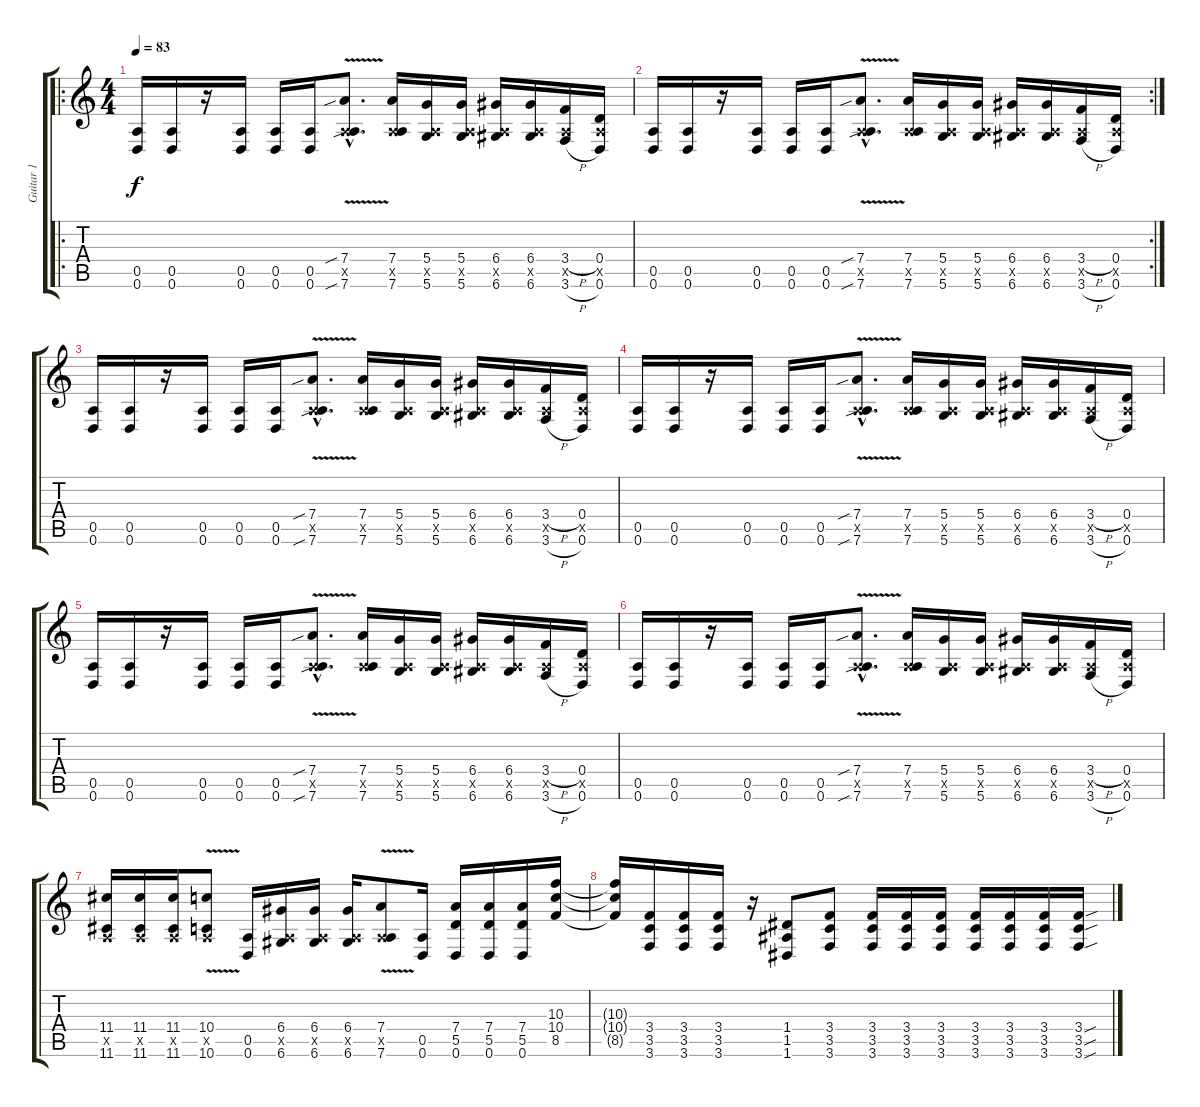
\track ("Guitar 1" "Guitar 1") {instrument distortionguitar}
\staff {score tabs}
\tuning (E4 B3 G3 D3 A2 D2) {hide}
\ro
\ts (4 4)
\tempo 83
\clef g2
\ks c
(0.5 0.6).16{dy f} (0.5 0.6).16 r.16 (0.5 0.6).16 (0.5 0.6).16 (0.5 0.6).16 (7.4{sib hac} 0.5{hac x} 7.6{v sib hac}).8{d} (7.4 0.5{x} 7.6).16 (5.4 0.5{x} 5.6).16 (5.4 0.5{x} 5.6).16 (6.4 0.5{x} 6.6).16 (6.4 0.5{x} 6.6).16 (3.4{h} 0.5{x} 3.6{h}).16 (0.4 0.5{x} 0.6).16 |
\rc 2
(0.5 0.6).16 (0.5 0.6).16 r.16 (0.5 0.6).16 (0.5 0.6).16 (0.5 0.6).16 (7.4{sib hac} 0.5{hac x} 7.6{v sib hac}).8{d} (7.4 0.5{x} 7.6).16 (5.4 0.5{x} 5.6).16 (5.4 0.5{x} 5.6).16 (6.4 0.5{x} 6.6).16 (6.4 0.5{x} 6.6).16 (3.4{h} 0.5{x} 3.6{h}).16 (0.4 0.5{x} 0.6).16 |
(0.5 0.6).16 (0.5 0.6).16 r.16 (0.5 0.6).16 (0.5 0.6).16 (0.5 0.6).16 (7.4{sib hac} 0.5{hac x} 7.6{v sib hac}).8{d} (7.4 0.5{x} 7.6).16 (5.4 0.5{x} 5.6).16 (5.4 0.5{x} 5.6).16 (6.4 0.5{x} 6.6).16 (6.4 0.5{x} 6.6).16 (3.4{h} 0.5{x} 3.6{h}).16 (0.4 0.5{x} 0.6).16 |
(0.5 0.6).16 (0.5 0.6).16 r.16 (0.5 0.6).16 (0.5 0.6).16 (0.5 0.6).16 (7.4{sib hac} 0.5{hac x} 7.6{v sib hac}).8{d} (7.4 0.5{x} 7.6).16 (5.4 0.5{x} 5.6).16 (5.4 0.5{x} 5.6).16 (6.4 0.5{x} 6.6).16 (6.4 0.5{x} 6.6).16 (3.4{h} 0.5{x} 3.6{h}).16 (0.4 0.5{x} 0.6).16 |
(0.5 0.6).16 (0.5 0.6).16 r.16 (0.5 0.6).16 (0.5 0.6).16 (0.5 0.6).16 (7.4{sib hac} 0.5{hac x} 7.6{v sib hac}).8{d} (7.4 0.5{x} 7.6).16 (5.4 0.5{x} 5.6).16 (5.4 0.5{x} 5.6).16 (6.4 0.5{x} 6.6).16 (6.4 0.5{x} 6.6).16 (3.4{h} 0.5{x} 3.6{h}).16 (0.4 0.5{x} 0.6).16 |
(0.5 0.6).16 (0.5 0.6).16 r.16 (0.5 0.6).16 (0.5 0.6).16 (0.5 0.6).16 (7.4{sib hac} 0.5{hac x} 7.6{v sib hac}).8{d} (7.4 0.5{x} 7.6).16 (5.4 0.5{x} 5.6).16 (5.4 0.5{x} 5.6).16 (6.4 0.5{x} 6.6).16 (6.4 0.5{x} 6.6).16 (3.4{h} 0.5{x} 3.6{h}).16 (0.4 0.5{x} 0.6).16 |
(11.4 0.5{x} 11.6).16 (11.4 0.5{x} 11.6).16 (11.4 0.5{x} 11.6).16 (10.4{v} 0.5{x} 10.6).8 (0.5 0.6).16 (6.4 0.5{x} 6.6).16 (6.4 0.5{x} 6.6).16 (6.4 0.5{x} 6.6).16 (7.4{v} 0.5{x} 7.6).8 (0.5 0.6).16 (7.4 5.5 0.6).16 (7.4 5.5 0.6).16 (7.4 5.5 0.6).16 (10.3 10.4 8.5).16 |
(10.3{t} 10.4{t} 8.5{t}).16 (3.4 3.5 3.6).16 (3.4 3.5 3.6).16 (3.4 3.5 3.6).16 r.16 (1.4 1.5 1.6).8 (3.4 3.5 3.6).8 (3.4 3.5 3.6).16 (3.4 3.5 3.6).16 (3.4 3.5 3.6).16 (3.4 3.5 3.6).16 (3.4 3.5 3.6).16 (3.4 3.5 3.6).16 (3.4{sou} 3.5{sou} 3.6{sou}).16
